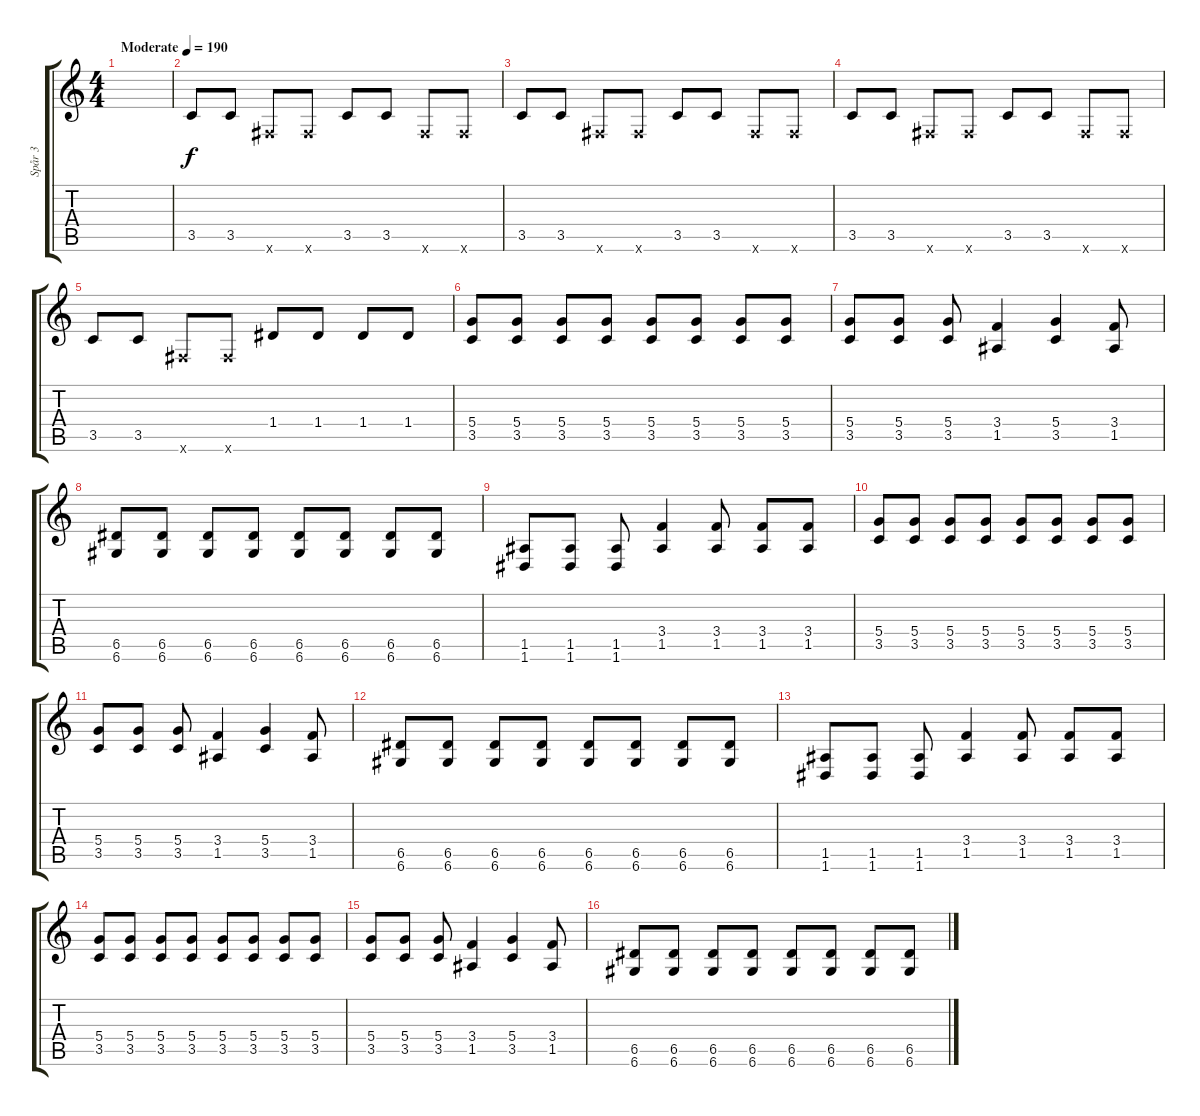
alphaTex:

\track ("Spår 3" "Spår 3") {instrument overdrivenguitar}
\staff {score tabs}
\tuning (E4 B3 G3 D3 A2 D2) {hide}
\ts (4 4)
\tempo (190 "Moderate")
\clef g2
\ks c
|
3.5.8 3.5.8 4.6{x}.8 4.6{x}.8 3.5.8 3.5.8 4.6{x}.8 4.6{x}.8 |
3.5.8 3.5.8 4.6{x}.8 4.6{x}.8 3.5.8 3.5.8 4.6{x}.8 4.6{x}.8 |
3.5.8 3.5.8 4.6{x}.8 4.6{x}.8 3.5.8 3.5.8 4.6{x}.8 4.6{x}.8 |
3.5.8 3.5.8 4.6{x}.8 4.6{x}.8 1.4.8 1.4.8 1.4.8 1.4.8 |
(5.4 3.5).8 (5.4 3.5).8 (5.4 3.5).8 (5.4 3.5).8 (5.4 3.5).8 (5.4 3.5).8 (5.4 3.5).8 (5.4 3.5).8 |
(5.4 3.5).8 (5.4 3.5).8 (5.4 3.5).8 (3.4 1.5).4 (5.4 3.5).4 (3.4 1.5).8 |
(6.5 6.6).8 (6.5 6.6).8 (6.5 6.6).8 (6.5 6.6).8 (6.5 6.6).8 (6.5 6.6).8 (6.5 6.6).8 (6.5 6.6).8 |
(1.5 1.6).8 (1.5 1.6).8 (1.5 1.6).8 (3.4 1.5).4 (3.4 1.5).8 (3.4 1.5).8 (3.4 1.5).8 |
(5.4 3.5).8 (5.4 3.5).8 (5.4 3.5).8 (5.4 3.5).8 (5.4 3.5).8 (5.4 3.5).8 (5.4 3.5).8 (5.4 3.5).8 |
(5.4 3.5).8 (5.4 3.5).8 (5.4 3.5).8 (3.4 1.5).4 (5.4 3.5).4 (3.4 1.5).8 |
(6.5 6.6).8 (6.5 6.6).8 (6.5 6.6).8 (6.5 6.6).8 (6.5 6.6).8 (6.5 6.6).8 (6.5 6.6).8 (6.5 6.6).8 |
(1.5 1.6).8 (1.5 1.6).8 (1.5 1.6).8 (3.4 1.5).4 (3.4 1.5).8 (3.4 1.5).8 (3.4 1.5).8 |
(5.4 3.5).8 (5.4 3.5).8 (5.4 3.5).8 (5.4 3.5).8 (5.4 3.5).8 (5.4 3.5).8 (5.4 3.5).8 (5.4 3.5).8 |
(5.4 3.5).8 (5.4 3.5).8 (5.4 3.5).8 (3.4 1.5).4 (5.4 3.5).4 (3.4 1.5).8 |
(6.5 6.6).8 (6.5 6.6).8 (6.5 6.6).8 (6.5 6.6).8 (6.5 6.6).8 (6.5 6.6).8 (6.5 6.6).8 (6.5 6.6).8
